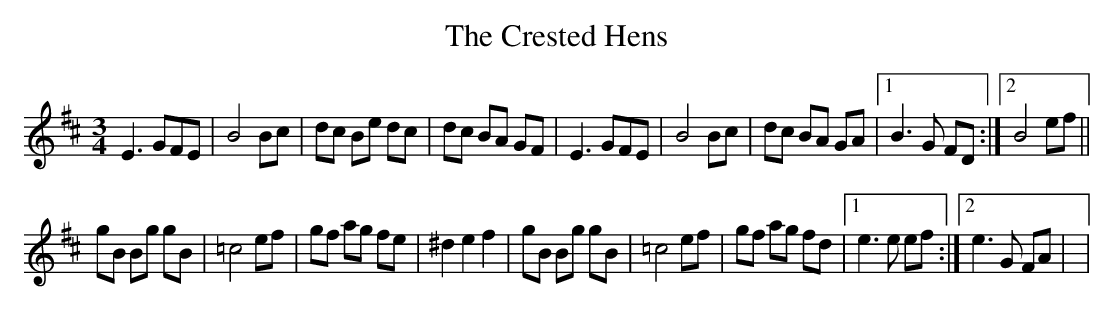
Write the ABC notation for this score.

X:1
T:The Crested Hens
M:3/4
L:1/8
K:EDor
E3GFE|B4Bc|dc Be dc|dc BA GF|\
E3GFE|B4Bc|dc BA GA|1 B3G FD:|2 B4 ef||
gB Bg gB|=c4ef|gf ag fe|^d2e2f2|\
gB Bg gB|=c4ef|gf ag fd|1 e3e ef:|2 e3G FA|>|
